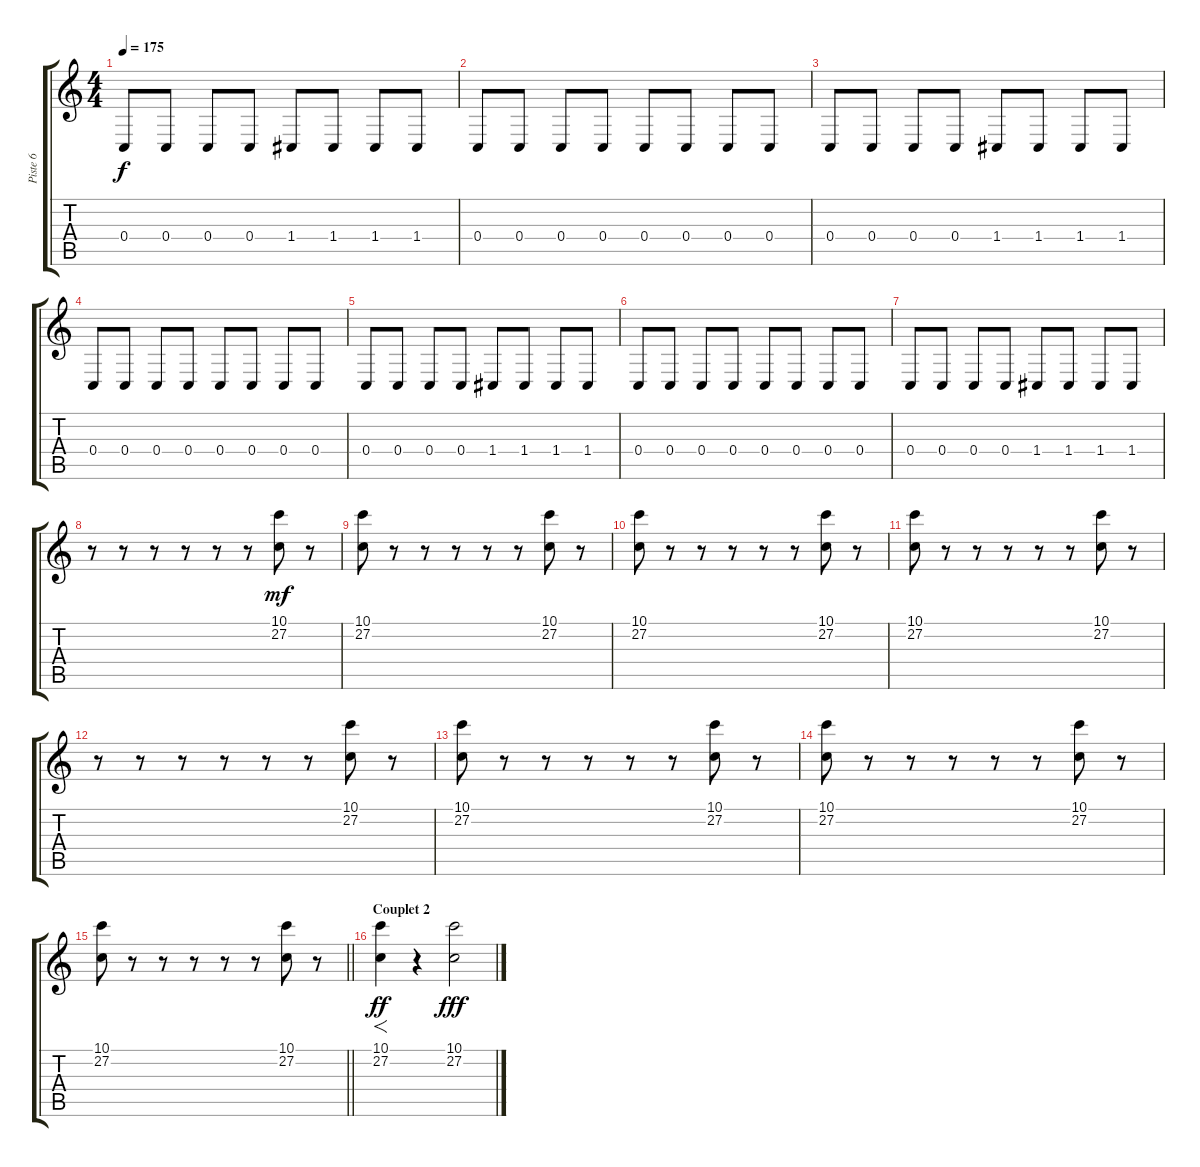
\track ("Piste 6" "Piste 6") {instrument lead2sawtooth}
\staff {score tabs}
\tuning (D4 A3 F3 C3 G2 C2) {hide}
\ts (4 4)
\tempo 175
\clef g2
\ks c
0.4.8{dy f} 0.4.8 0.4.8 0.4.8 1.4.8 1.4.8 1.4.8 1.4.8 |
0.4.8 0.4.8 0.4.8 0.4.8 0.4.8 0.4.8 0.4.8 0.4.8 |
0.4.8 0.4.8 0.4.8 0.4.8 1.4.8 1.4.8 1.4.8 1.4.8 |
0.4.8 0.4.8 0.4.8 0.4.8 0.4.8 0.4.8 0.4.8 0.4.8 |
0.4.8 0.4.8 0.4.8 0.4.8 1.4.8 1.4.8 1.4.8 1.4.8 |
0.4.8 0.4.8 0.4.8 0.4.8 0.4.8 0.4.8 0.4.8 0.4.8 |
0.4.8 0.4.8 0.4.8 0.4.8 1.4.8 1.4.8 1.4.8 1.4.8 |
r.8 r.8 r.8 r.8 r.8 r.8 (10.1 27.2).8{dy mf} r.8 |
(10.1 27.2).8 r.8 r.8 r.8 r.8 r.8 (10.1 27.2).8 r.8 |
(10.1 27.2).8 r.8 r.8 r.8 r.8 r.8 (10.1 27.2).8 r.8 |
(10.1 27.2).8 r.8 r.8 r.8 r.8 r.8 (10.1 27.2).8 r.8 |
r.8 r.8 r.8 r.8 r.8 r.8 (10.1 27.2).8 r.8 |
(10.1 27.2).8 r.8 r.8 r.8 r.8 r.8 (10.1 27.2).8 r.8 |
(10.1 27.2).8 r.8 r.8 r.8 r.8 r.8 (10.1 27.2).8 r.8 |
\barLineRight lightlight
(10.1 27.2).8 r.8 r.8 r.8 r.8 r.8 (10.1 27.2).8 r.8 |
\section ("" "Couplet 2")
(10.1 27.2).4{f dy ff} r.4{volume 0} (10.1 27.2).2{dy fff volume 12}
